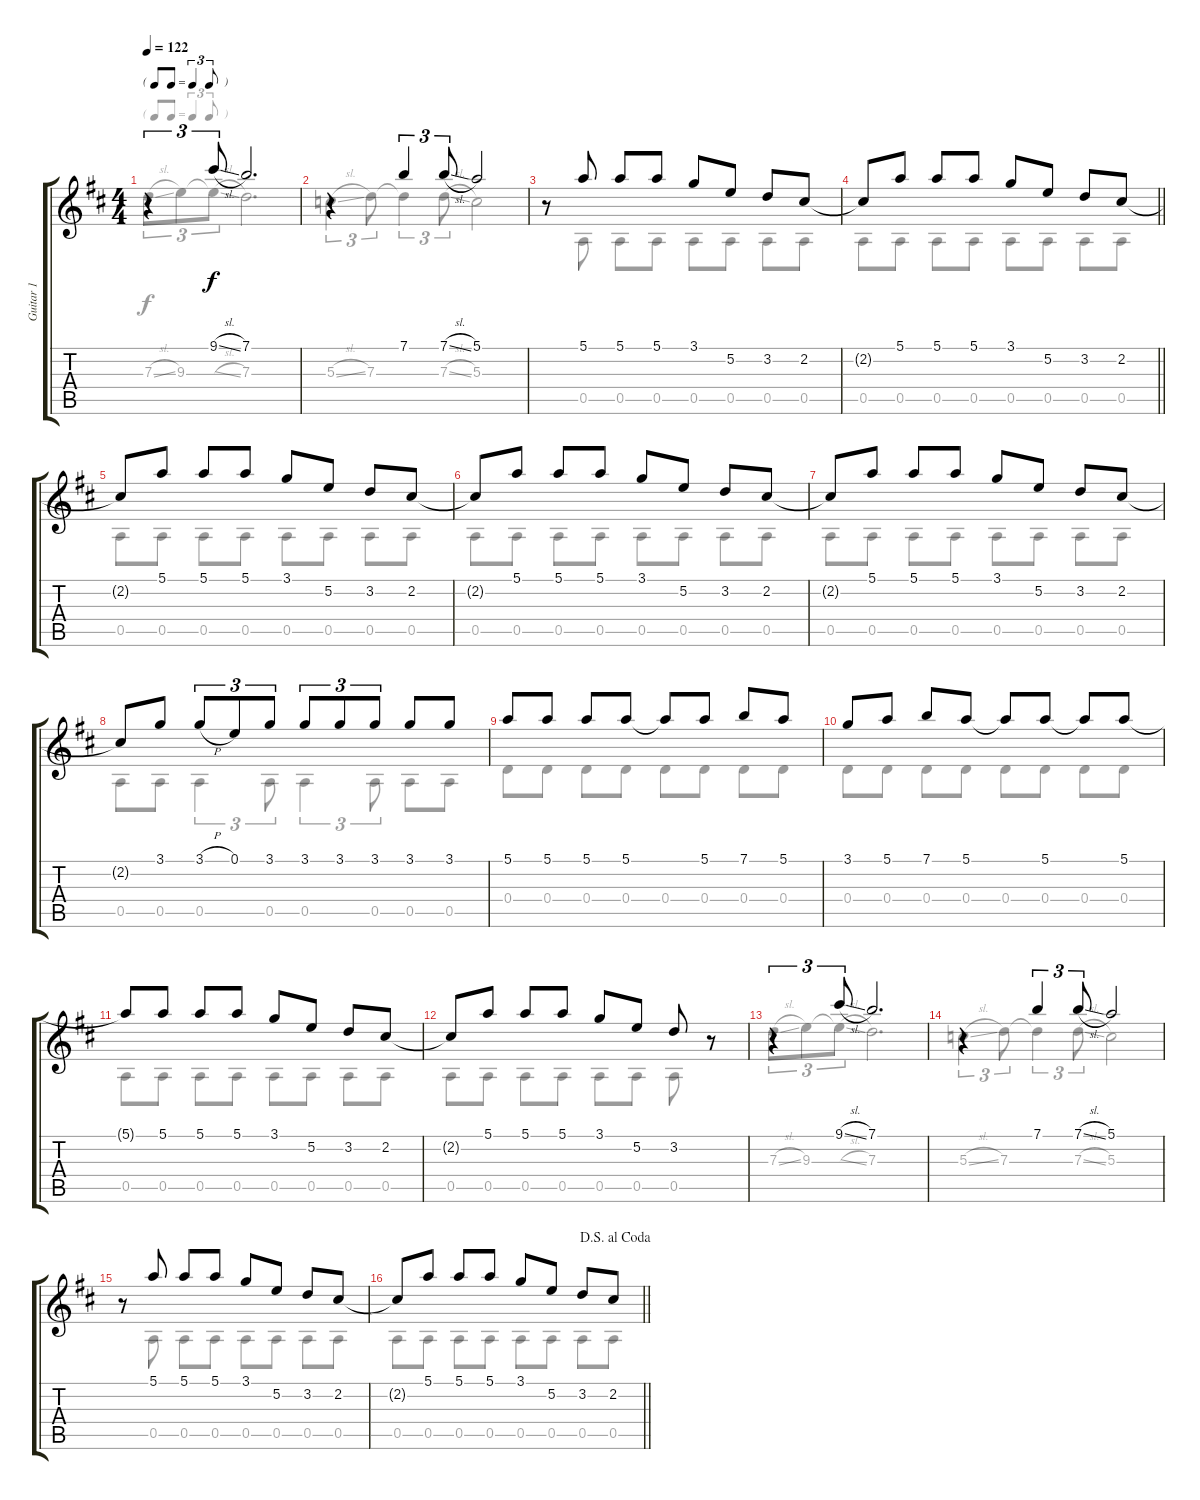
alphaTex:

\track ("Guitar 1" "Guitar 1") {instrument acousticguitarsteel}
\staff {score tabs}
\tuning (E4 B3 G3 D3 A2 E2) {hide}
\voice
\ts (4 4)
\tf triplet8th
\tempo 122
\clef g2
\ks d
r.4{tu (3 2) dy f} 9.1{sl}.8{tu (3 2)} 7.1.2{d} |
r.4 7.1.4{tu (3 2)} 7.1{sl}.8{tu (3 2)} 5.1.2 |
r.8 5.1.8 5.1.8 5.1.8 3.1.8 5.2.8 3.2.8 2.2.8 |
\barLineRight lightlight
2.2{t}.8 5.1.8 5.1.8 5.1.8 3.1.8 5.2.8 3.2.8 2.2.8 |
2.2{t}.8 5.1.8 5.1.8 5.1.8 3.1.8 5.2.8 3.2.8 2.2.8 |
2.2{t}.8 5.1.8 5.1.8 5.1.8 3.1.8 5.2.8 3.2.8 2.2.8 |
2.2{t}.8 5.1.8 5.1.8 5.1.8 3.1.8 5.2.8 3.2.8 2.2.8 |
2.2{t}.8 3.1.8 3.1{h}.8{tu (3 2)} 0.1.8{tu (3 2)} 3.1.8{tu (3 2)} 3.1.8{tu (3 2)} 3.1.8{tu (3 2)} 3.1.8{tu (3 2)} 3.1.8 3.1.8 |
5.1.8 5.1.8 5.1.8 5.1.8 5.1{t}.8 5.1.8 7.1.8 5.1.8 |
3.1.8 5.1.8 7.1.8 5.1.8 5.1{t}.8 5.1.8 5.1{t}.8 5.1.8 |
5.1{t}.8 5.1.8 5.1.8 5.1.8 3.1.8 5.2.8 3.2.8 2.2.8 |
2.2{t}.8 5.1.8 5.1.8 5.1.8 3.1.8 5.2.8 3.2.8 r.8 |
r.4{tu (3 2)} 9.1{sl}.8{tu (3 2)} 7.1.2{d} |
r.4 7.1.4{tu (3 2)} 7.1{sl}.8{tu (3 2)} 5.1.2 |
r.8 5.1.8 5.1.8 5.1.8 3.1.8 5.2.8 3.2.8 2.2.8 |
\jump dalsegnoalcoda
\barLineRight lightlight
2.2{t}.8 5.1.8 5.1.8 5.1.8 3.1.8 5.2.8 3.2.8 2.2.8
\voice
\clef g2
\ottava regular
\simile none
\ks d
7.3{sl}.8{tu (3 2) dy f} 9.3.8{tu (3 2)} 9.3{sl t}.8{tu (3 2)} 7.3.2{d} |
5.3{sl}.4{tu (3 2)} 7.3.8{tu (3 2)} 7.3{t}.4{tu (3 2)} 7.3{sl}.8{tu (3 2)} 5.3.2 |
r.8 0.5.8 0.5.8 0.5.8 0.5.8 0.5.8 0.5.8 0.5.8 |
\barLineRight lightlight
0.5.8 0.5.8 0.5.8 0.5.8 0.5.8 0.5.8 0.5.8 0.5.8 |
0.5.8 0.5.8 0.5.8 0.5.8 0.5.8 0.5.8 0.5.8 0.5.8 |
0.5.8 0.5.8 0.5.8 0.5.8 0.5.8 0.5.8 0.5.8 0.5.8 |
0.5.8 0.5.8 0.5.8 0.5.8 0.5.8 0.5.8 0.5.8 0.5.8 |
0.5.8 0.5.8 0.5.4{tu (3 2)} 0.5.8{tu (3 2)} 0.5.4{tu (3 2)} 0.5.8{tu (3 2)} 0.5.8 0.5.8 |
0.4.8 0.4.8 0.4.8 0.4.8 0.4.8 0.4.8 0.4.8 0.4.8 |
0.4.8 0.4.8 0.4.8 0.4.8 0.4.8 0.4.8 0.4.8 0.4.8 |
0.5.8 0.5.8 0.5.8 0.5.8 0.5.8 0.5.8 0.5.8 0.5.8 |
0.5.8 0.5.8 0.5.8 0.5.8 0.5.8 0.5.8 0.5.8 r.8 |
7.3{sl}.8{tu (3 2)} 9.3.8{tu (3 2)} 9.3{sl t}.8{tu (3 2)} 7.3.2{d} |
5.3{sl}.4{tu (3 2)} 7.3.8{tu (3 2)} 7.3{t}.4{tu (3 2)} 7.3{sl}.8{tu (3 2)} 5.3.2 |
r.8 0.5.8 0.5.8 0.5.8 0.5.8 0.5.8 0.5.8 0.5.8 |
\barLineRight lightlight
0.5.8 0.5.8 0.5.8 0.5.8 0.5.8 0.5.8 0.5.8 0.5.8
